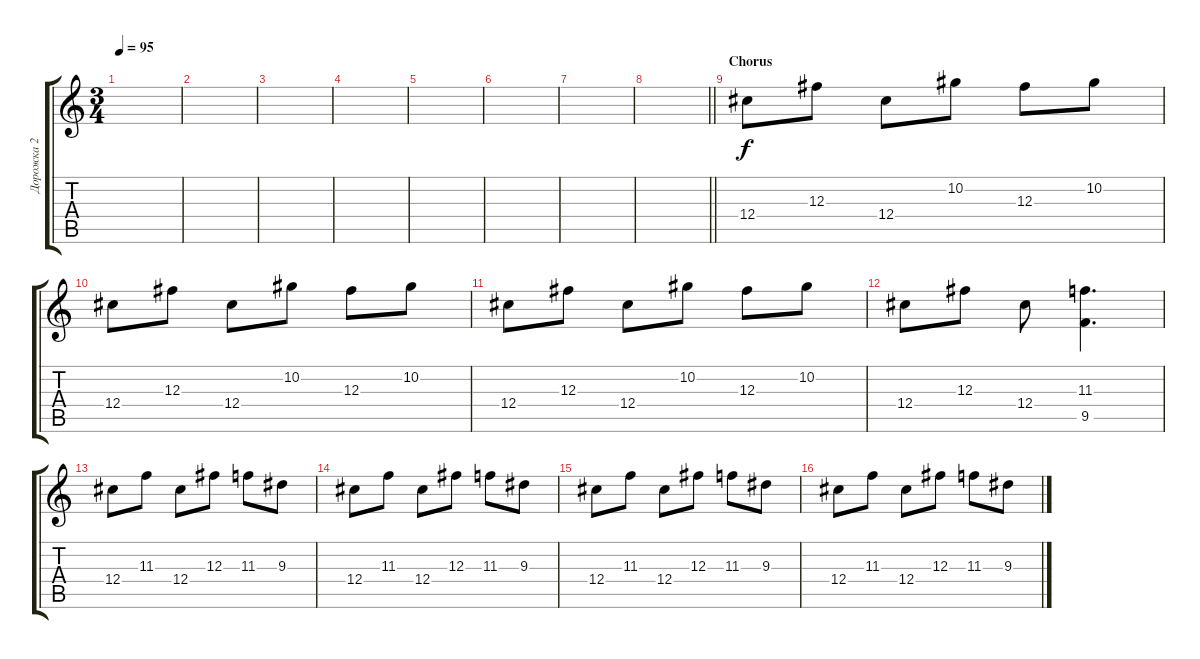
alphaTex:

\track ("Дорожка 2" "Дорожка 2") {instrument acousticguitarsteel}
\staff {score tabs}
\tuning (Eb4 Bb3 Gb3 Db3 Ab2 Db2) {hide}
\ts (3 4)
\tempo 95
\clef g2
\ks c
|
|
|
|
|
|
|
\barLineRight lightlight
|
\section ("" "Chorus")
12.4.8{volume 10 instrument distortionguitar} 12.3.8 12.4.8 10.2.8 12.3.8 10.2.8 |
12.4.8 12.3.8 12.4.8 10.2.8 12.3.8 10.2.8 |
12.4.8 12.3.8 12.4.8 10.2.8 12.3.8 10.2.8 |
12.4.8 12.3.8 12.4.8 (11.3 9.5).4{d} |
12.4.8 11.3.8 12.4.8 12.3.8 11.3.8 9.3.8 |
12.4.8 11.3.8 12.4.8 12.3.8 11.3.8 9.3.8 |
12.4.8 11.3.8 12.4.8 12.3.8 11.3.8 9.3.8 |
12.4.8 11.3.8 12.4.8 12.3.8 11.3.8 9.3.8
